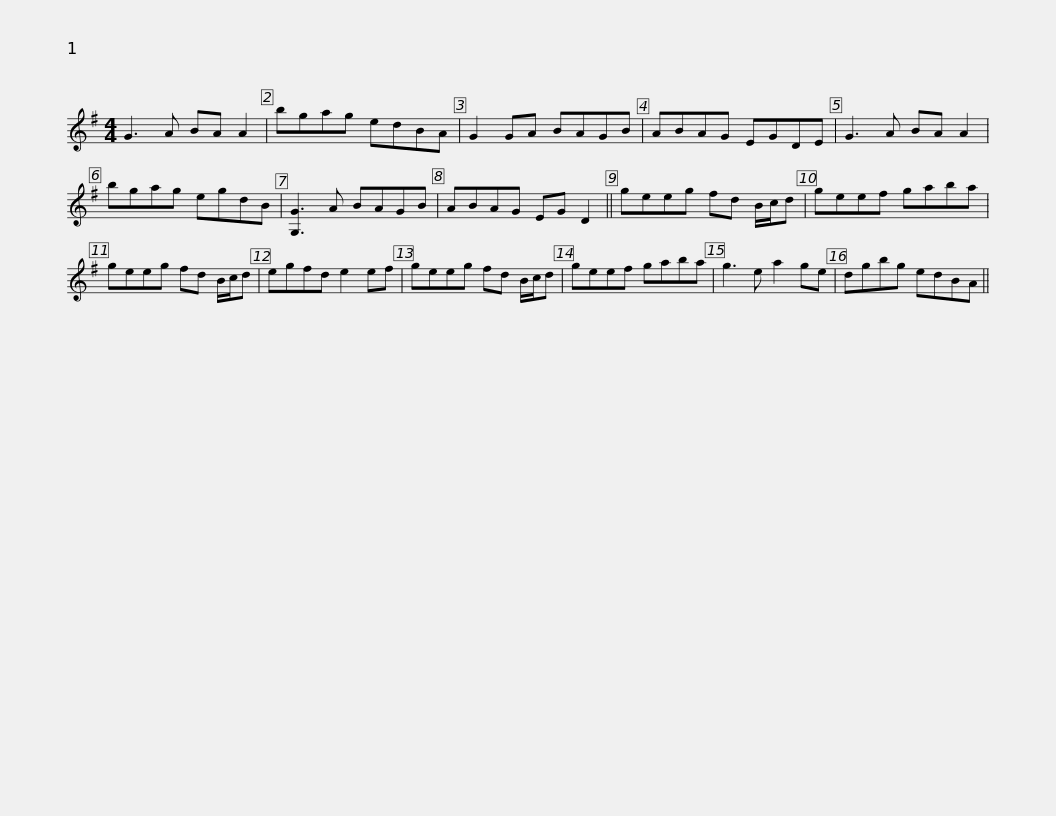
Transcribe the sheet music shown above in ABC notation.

X:1
L:1/8
M:4/4
I:linebreak $
K:G
V:1 treble
V:1
 G3 A BA A2 | bgag edBA | G2 GA BAGB | ABAG EGDE | G3 A BA A2 | %5
 bgag egdB |$ [G,G]3 A BAGB | ABAG EG D2 || geeg fd B/c/d | geef gaba | %10
 geeg fd B/c/d |$ egfd e2 ef | geeg fd B/c/d | geef gaba | g3 e a2 ge | %15
 dgbg edBA || %16
